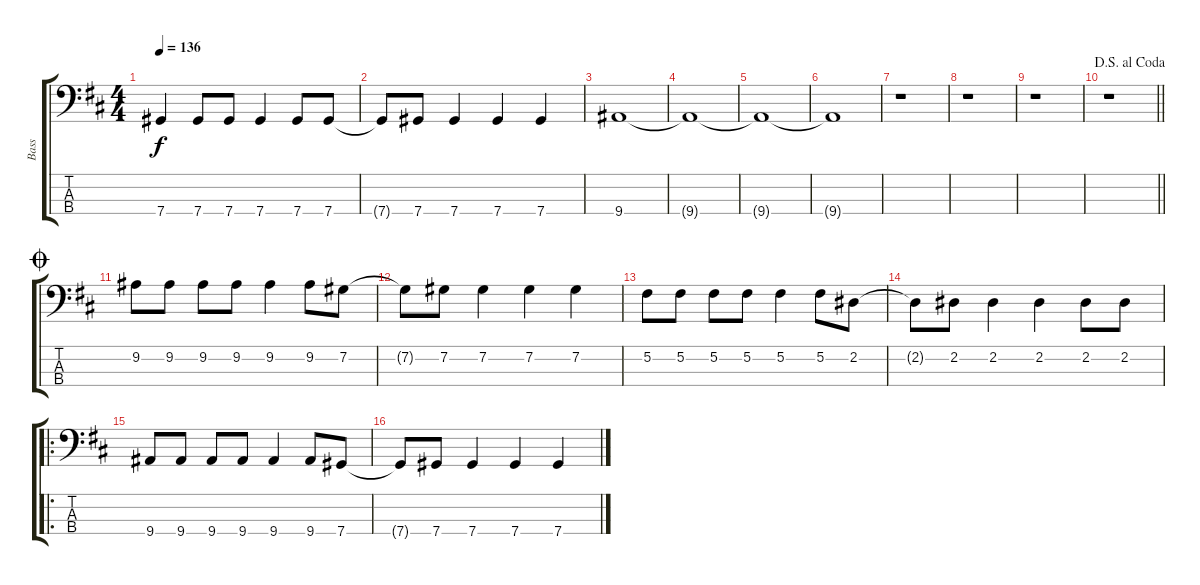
\track ("Bass" "Bass") {instrument electricbassfinger}
\staff {score tabs}
\tuning (Gb2 Db2 Ab1 Db1) {hide}
\ts (4 4)
\tempo 136
\clef f4
\ks d
7.4.4{dy f} 7.4.8 7.4.8 7.4.4 7.4.8 7.4.8 |
7.4{t}.8 7.4.8 7.4.4 7.4.4 7.4.4 |
9.4.1 |
9.4{t}.1 |
9.4{t}.1 |
9.4{t}.1 |
r.1 |
r.1 |
r.1 |
\jump dalsegnoalcoda
\barLineRight lightlight
r.1 |
\jump coda
9.2.8 9.2.8 9.2.8 9.2.8 9.2.4 9.2.8 7.2.8 |
7.2{t}.8 7.2.8 7.2.4 7.2.4 7.2.4 |
5.2.8 5.2.8 5.2.8 5.2.8 5.2.4 5.2.8 2.2.8 |
2.2{t}.8 2.2.8 2.2.4 2.2.4 2.2.8 2.2.8 |
\ro
9.4.8 9.4.8 9.4.8 9.4.8 9.4.4 9.4.8 7.4.8 |
7.4{t}.8 7.4.8 7.4.4 7.4.4 7.4.4
